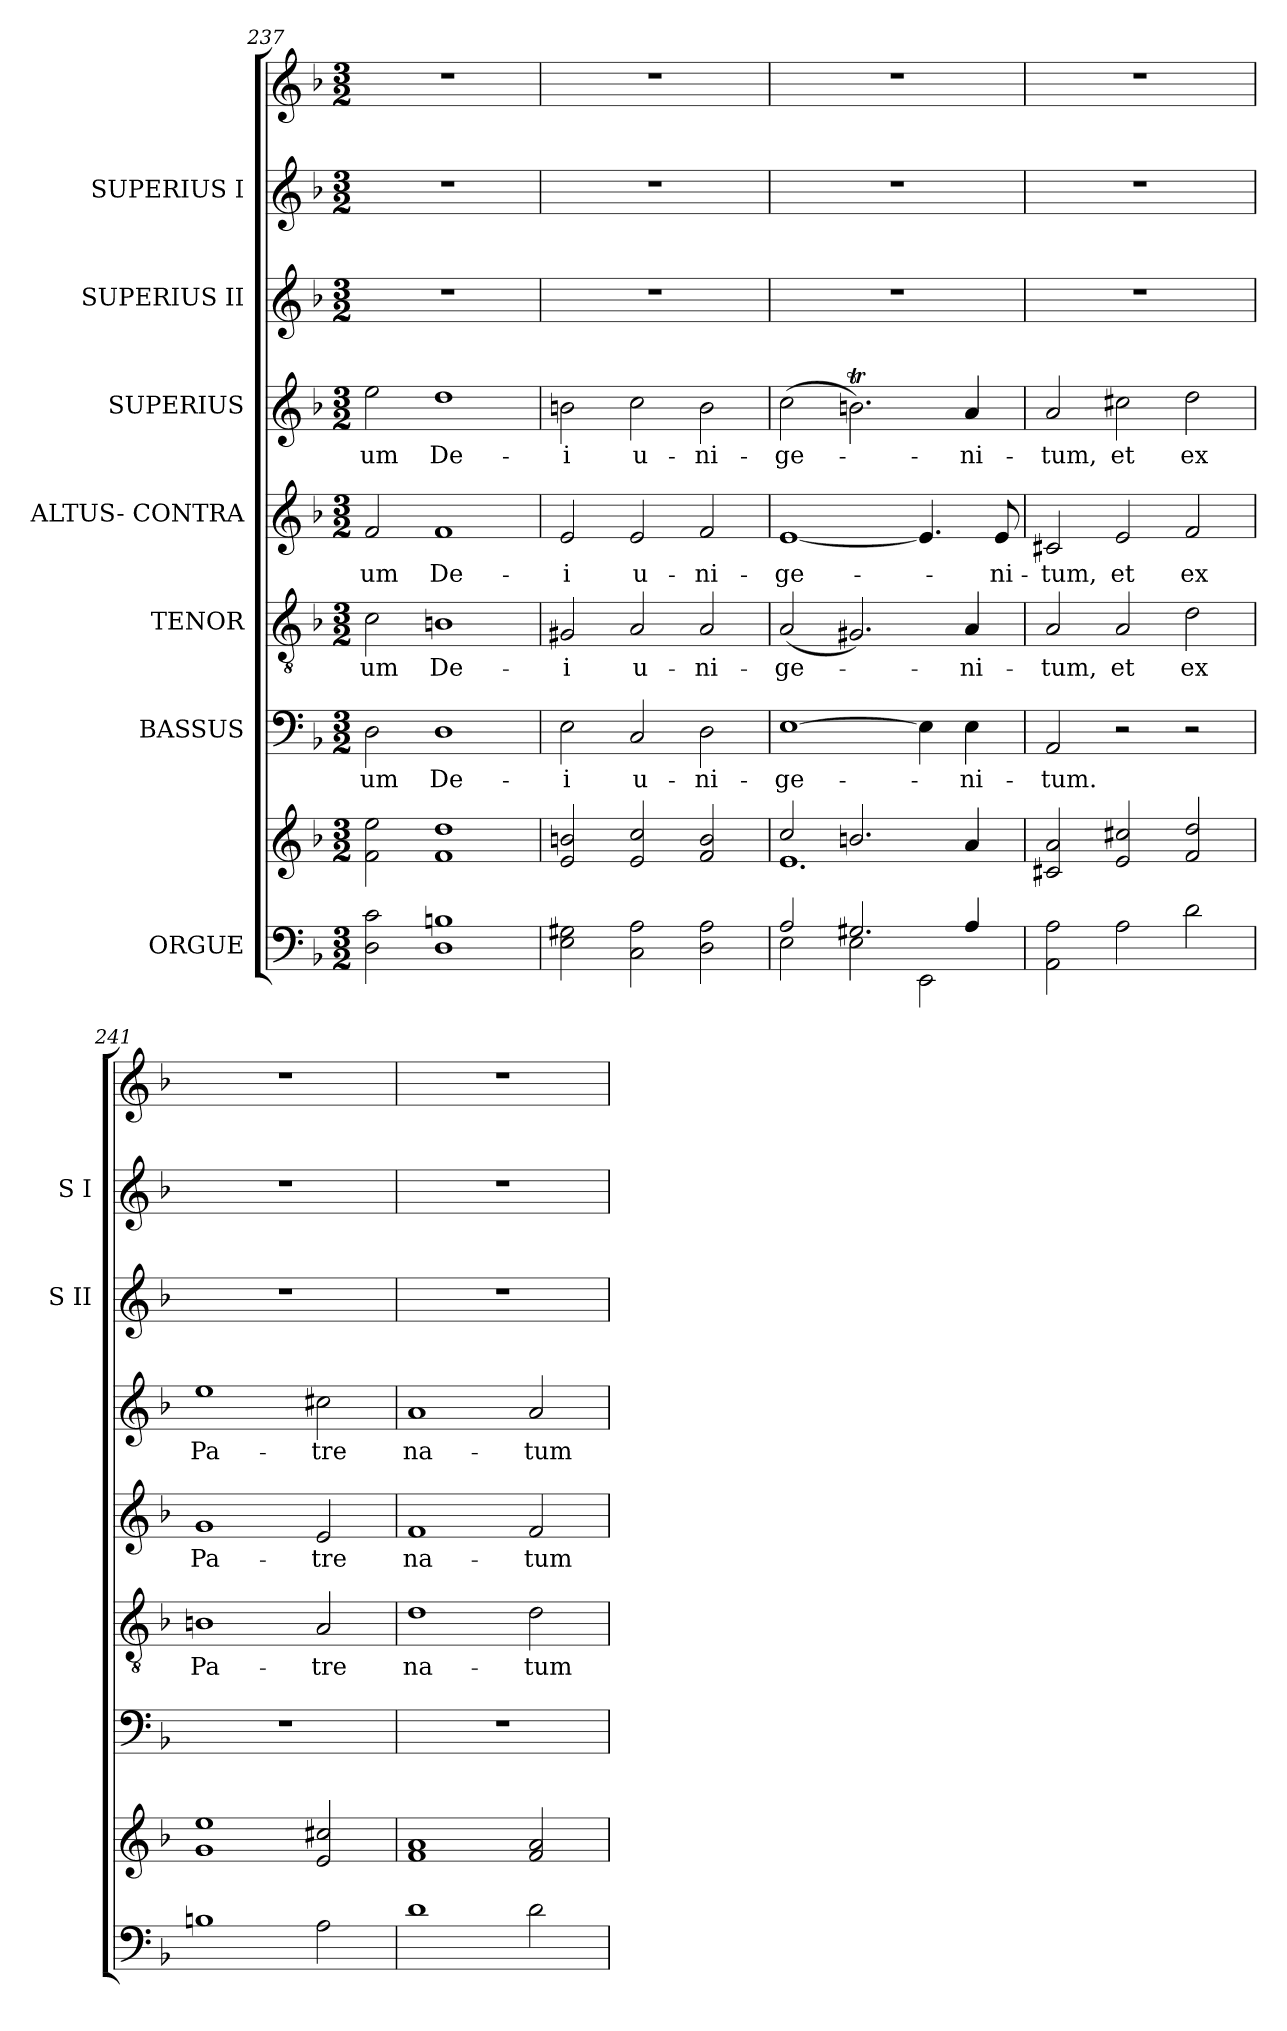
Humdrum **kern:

**kern	**kern	**kern	**text	**kern	**text	**kern	**text	**kern	**text	**kern	**kern	**kern
*part8	*part8	*part7	*part7	*part6	*part6	*part5	*part5	*part4	*part4	*part3	*part2	*part1
*staff9	*staff8	*staff7	*staff7	*staff6	*staff6	*staff5	*staff5	*staff4	*staff4	*staff3	*staff2	*staff1
*I"ORGUE	*	*I"BASSUS	*	*I"TENOR	*	*I"ALTUS- CONTRA	*	*I"SUPERIUS	*	*I"SUPERIUS II	*I"SUPERIUS I	*
*	*	*	*	*	*	*	*	*	*	*I'S II	*I'S I	*
*clefF4	*clefG2	*clefF4	*	*clefGv2	*	*clefG2	*	*clefG2	*	*clefG2	*clefG2	*clefG2
*k[b-]	*k[b-]	*k[b-]	*	*k[b-]	*	*k[b-]	*	*k[b-]	*	*k[b-]	*k[b-]	*k[b-]
*d:	*d:	*d:	*	*d:	*	*d:	*	*d:	*	*d:	*d:	*d:
*M3/2	*M3/2	*M3/2	*	*M3/2	*	*M3/2	*	*M3/2	*	*M3/2	*M3/2	*M3/2
=237	=237	=237	=237	=237	=237	=237	=237	=237	=237	=237	=237	=237
!	!	!	!LO:LY:b	!	!LO:LY:b	!	!LO:LY:b	!	!LO:LY:b	!	!	!
2D\ 2c\	2f\ 2ee\	2D\	-um	2c\	-um	2f/	-um	2ee\	-um	1.r	1.r	1.r
!	!	!	!LO:LY:b	!	!LO:LY:b	!	!LO:LY:b	!	!LO:LY:b	!	!	!
1D 1Bn	1f 1dd	1D	De-	1Bn	De-	1f	De-	1dd	De-	.	.	.
=238	=238	=238	=238	=238	=238	=238	=238	=238	=238	=238	=238	=238
!	!	!	!LO:LY:b	!	!LO:LY:b	!	!LO:LY:b	!	!LO:LY:b	!	!	!
2E\ 2G#X\	2e/ 2bn/	2E\	-i	2G#X/	-i	2e/	-i	2bn\	-i	1.r	1.r	1.r
!	!	!	!LO:LY:b	!	!LO:LY:b	!	!LO:LY:b	!	!LO:LY:b	!	!	!
2C\ 2A\	2e/ 2cc/	2C/	u-	2A/	u-	2e/	u-	2cc\	u-	.	.	.
!	!	!	!LO:LY:b	!	!LO:LY:b	!	!LO:LY:b	!	!LO:LY:b	!	!	!
2D\ 2A\	2f/ 2b/	2D\	-ni-	2A/	-ni-	2f/	-ni-	2b\	-ni-	.	.	.
!!LO:PB:g=z
=239	=239	=239	=239	=239	=239	=239	=239	=239	=239	=239	=239	=239
*^	*^	*	*	*	*	*	*	*	*	*	*	*
!	!	!	!	!	!LO:LY:b	!	!LO:LY:b	!	!LO:LY:b	!	!LO:LY:b	!	!	!
2A/	2E\	2cc/	1.e	[1E	-ge-	(<2A/	-ge-	[1e	-ge-	(>2cc\	-ge-	1.r	1.r	1.r
2.G#X/	2E\	2.bn/	.	.	.	2.G#X/)	.	.	.	2.bnt\)	.	.	.	.
.	2EE\	.	.	4E\]	.	.	.	4.e/]	.	.	.	.	.	.
!	!	!	!	!	!LO:LY:b	!	!LO:LY:b	!	!	!	!LO:LY:b	!	!	!
4A/	.	4a/	.	4E\	-ni-	4A/	-ni-	.	.	4a/	-ni-	.	.	.
!	!	!	!	!	!	!	!	!	!LO:LY:b	!	!	!	!	!
.	.	.	.	.	.	.	.	8e/	-ni-	.	.	.	.	.
*v	*v	*	*	*	*	*	*	*	*	*	*	*	*	*
*	*v	*v	*	*	*	*	*	*	*	*	*	*	*
=240	=240	=240	=240	=240	=240	=240	=240	=240	=240	=240	=240	=240
!	!	!	!LO:LY:b	!	!LO:LY:b	!	!LO:LY:b	!	!LO:LY:b	!	!	!
2AA\ 2A\	2c#X/ 2a/	2AA/	-tum.	2A/	-tum,	2c#X/	-tum,	2a/	-tum,	1.r	1.r	1.r
!	!	!	!	!	!LO:LY:b	!	!LO:LY:b	!	!LO:LY:b	!	!	!
2A\	2e/ 2cc#X/	2r	.	2A/	et	2e/	et	2cc#X\	et	.	.	.
!	!	!	!	!	!LO:LY:b	!	!LO:LY:b	!	!LO:LY:b	!	!	!
2d\	2f/ 2dd/	2r	.	2d\	ex	2f/	ex	2dd\	ex	.	.	.
=241	=241	=241	=241	=241	=241	=241	=241	=241	=241	=241	=241	=241
!	!	!	!	!	!LO:LY:b	!	!LO:LY:b	!	!LO:LY:b	!	!	!
1Bn	1g 1ee	1.r	.	1Bn	Pa-	1g	Pa-	1ee	Pa-	1.r	1.r	1.r
!	!	!	!	!	!LO:LY:b	!	!LO:LY:b	!	!LO:LY:b	!	!	!
2A\	2e/ 2cc#X/	.	.	2A/	-tre	2e/	-tre	2cc#X\	-tre	.	.	.
=242	=242	=242	=242	=242	=242	=242	=242	=242	=242	=242	=242	=242
!	!	!	!	!	!LO:LY:b	!	!LO:LY:b	!	!LO:LY:b	!	!	!
1d	1f 1a	1.r	.	1d	na-	1f	na-	1a	na-	1.r	1.r	1.r
!	!	!	!	!	!LO:LY:b	!	!LO:LY:b	!	!LO:LY:b	!	!	!
2d\	2f/ 2a/	.	.	2d\	-tum	2f/	-tum	2a/	-tum	.	.	.
=	=	=	=	=	=	=	=	=	=	=	=	=
*-	*-	*-	*-	*-	*-	*-	*-	*-	*-	*-	*-	*-
